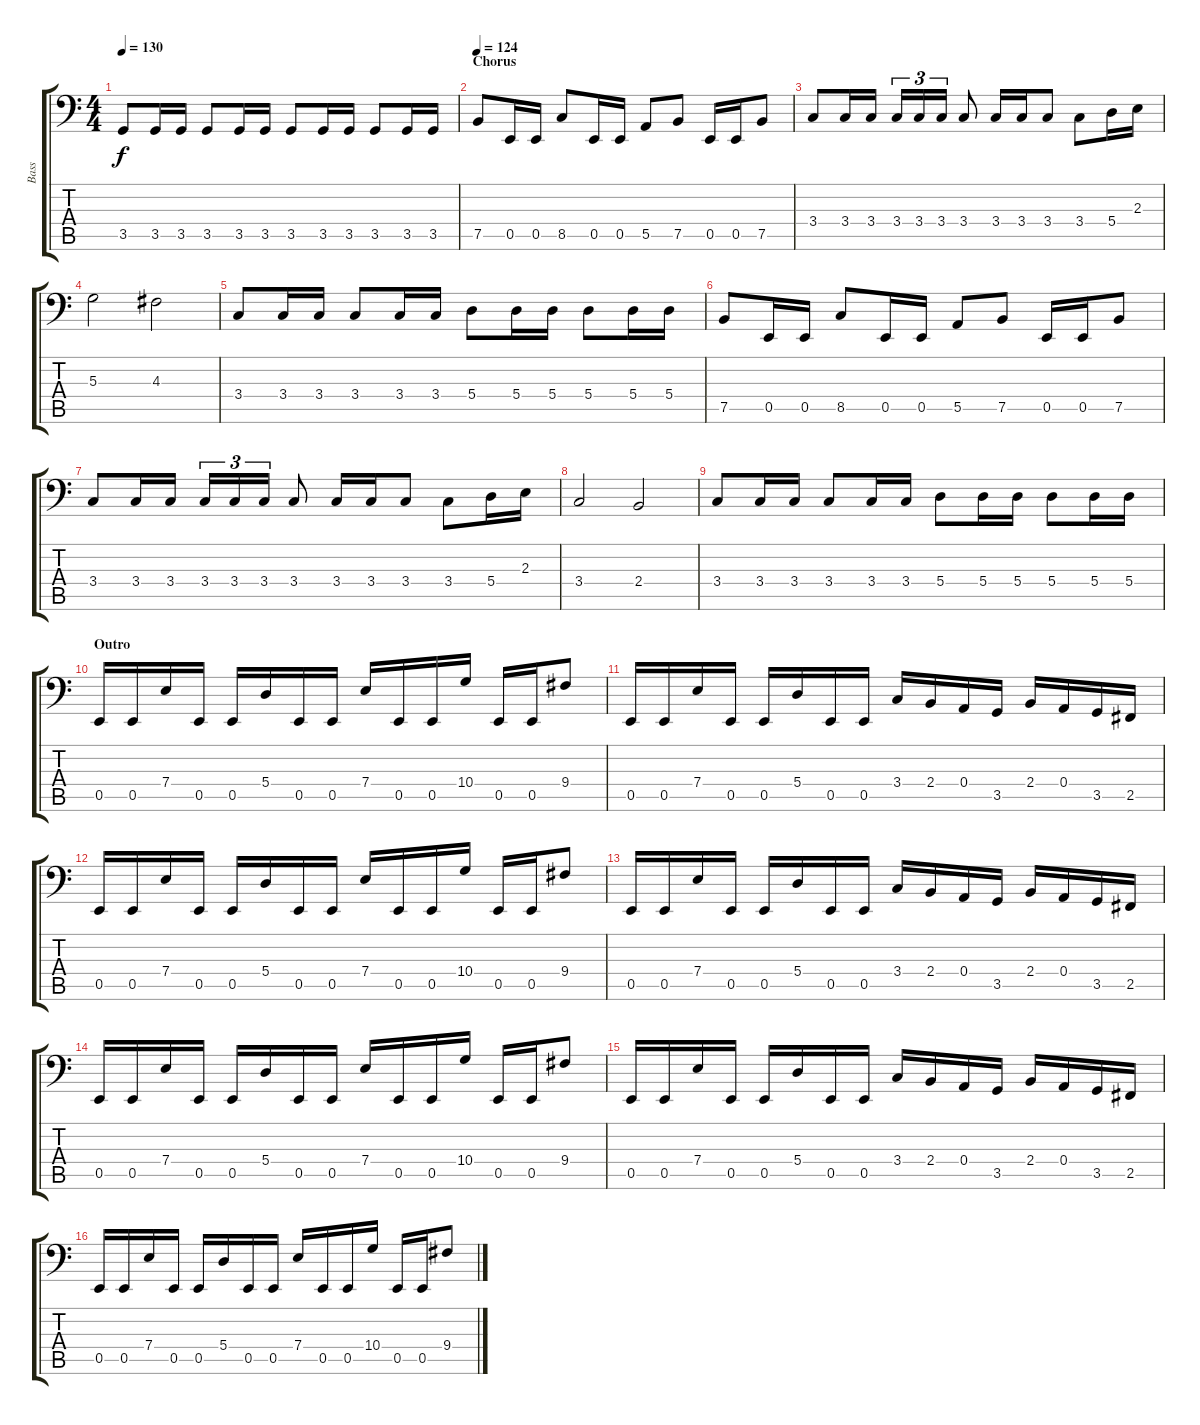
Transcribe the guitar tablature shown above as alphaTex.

\track ("Bass" "Bass") {instrument electricbassfinger}
\staff {score tabs}
\tuning (C3 G2 D2 A1 E1 B0) {hide}
\ts (4 4)
\tempo 130
\clef f4
\ks c
3.5.8{dy f} 3.5.16 3.5.16 3.5.8 3.5.16 3.5.16 3.5.8 3.5.16 3.5.16 3.5.8 3.5.16 3.5.16 |
\section ("" "Chorus")
\tempo 124
7.5.8 0.5.16 0.5.16 8.5.8 0.5.16 0.5.16 5.5.8 7.5.8 0.5.16 0.5.16 7.5.8 |
3.4.8 3.4.16 3.4.16 3.4.16{tu (3 2)} 3.4.16{tu (3 2)} 3.4.16{tu (3 2)} 3.4.8 3.4.16 3.4.16 3.4.8 3.4.8 5.4.16 2.3.16 |
5.3.2 4.3.2 |
3.4.8 3.4.16 3.4.16 3.4.8 3.4.16 3.4.16 5.4.8 5.4.16 5.4.16 5.4.8 5.4.16 5.4.16 |
7.5.8 0.5.16 0.5.16 8.5.8 0.5.16 0.5.16 5.5.8 7.5.8 0.5.16 0.5.16 7.5.8 |
3.4.8 3.4.16 3.4.16 3.4.16{tu (3 2)} 3.4.16{tu (3 2)} 3.4.16{tu (3 2)} 3.4.8 3.4.16 3.4.16 3.4.8 3.4.8 5.4.16 2.3.16 |
3.4.2 2.4.2 |
3.4.8 3.4.16 3.4.16 3.4.8 3.4.16 3.4.16 5.4.8 5.4.16 5.4.16 5.4.8 5.4.16 5.4.16 |
\section ("" "Outro")
0.5.16 0.5.16 7.4.16 0.5.16 0.5.16 5.4.16 0.5.16 0.5.16 7.4.16 0.5.16 0.5.16 10.4.16 0.5.16 0.5.16 9.4.8 |
0.5.16 0.5.16 7.4.16 0.5.16 0.5.16 5.4.16 0.5.16 0.5.16 3.4.16 2.4.16 0.4.16 3.5.16 2.4.16 0.4.16 3.5.16 2.5.16 |
0.5.16 0.5.16 7.4.16 0.5.16 0.5.16 5.4.16 0.5.16 0.5.16 7.4.16 0.5.16 0.5.16 10.4.16 0.5.16 0.5.16 9.4.8 |
0.5.16 0.5.16 7.4.16 0.5.16 0.5.16 5.4.16 0.5.16 0.5.16 3.4.16 2.4.16 0.4.16 3.5.16 2.4.16 0.4.16 3.5.16 2.5.16 |
0.5.16 0.5.16 7.4.16 0.5.16 0.5.16 5.4.16 0.5.16 0.5.16 7.4.16 0.5.16 0.5.16 10.4.16 0.5.16 0.5.16 9.4.8 |
0.5.16 0.5.16 7.4.16 0.5.16 0.5.16 5.4.16 0.5.16 0.5.16 3.4.16 2.4.16 0.4.16 3.5.16 2.4.16 0.4.16 3.5.16 2.5.16 |
0.5.16 0.5.16 7.4.16 0.5.16 0.5.16 5.4.16 0.5.16 0.5.16 7.4.16 0.5.16 0.5.16 10.4.16 0.5.16 0.5.16 9.4.8
